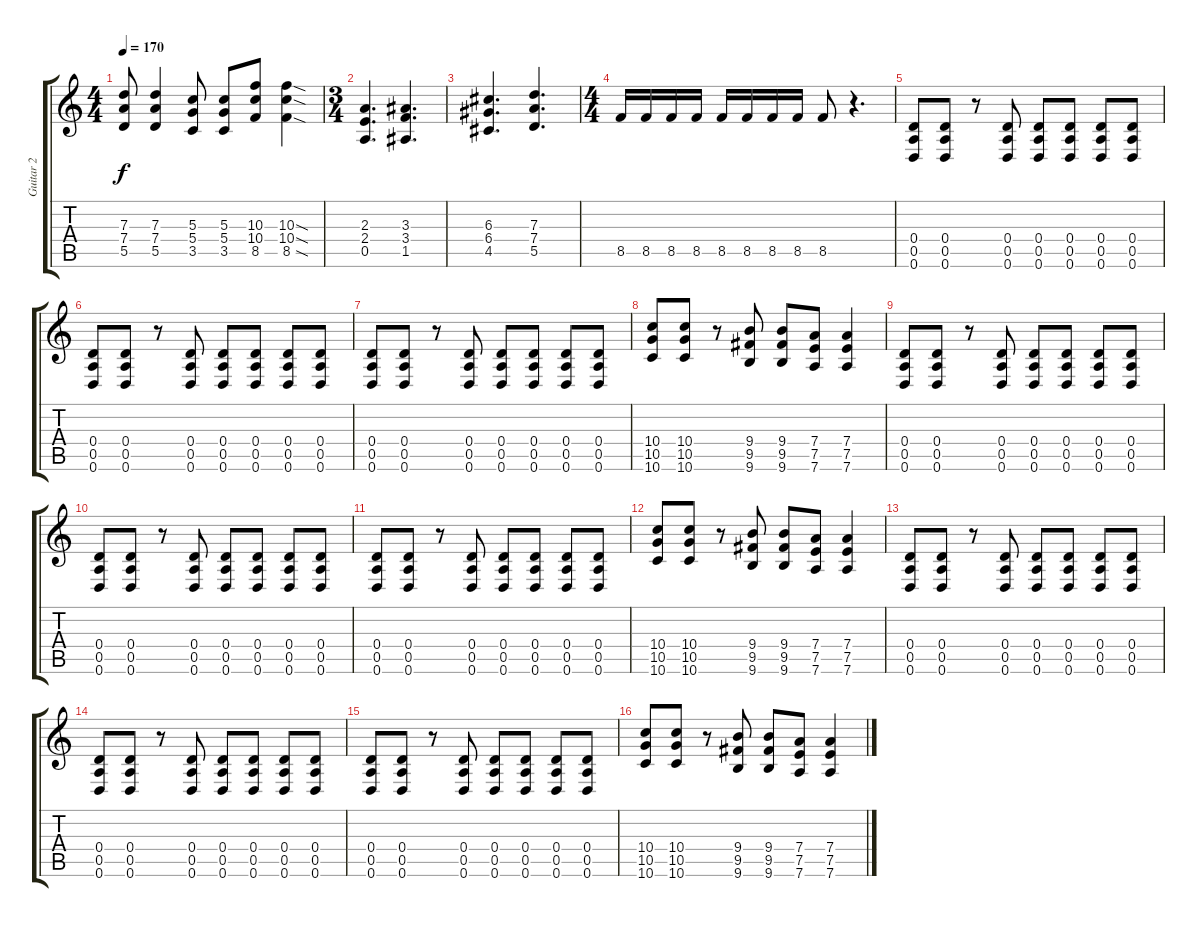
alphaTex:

\track ("Guitar 2" "Guitar 2") {instrument distortionguitar}
\staff {score tabs}
\tuning (E4 B3 G3 D3 A2 D2) {hide}
\ts (4 4)
\tempo 170
\clef g2
\ks c
(7.3 7.4 5.5).8{dy f} (7.3 7.4 5.5).4 (5.3 5.4 3.5).8 (5.3 5.4 3.5).8 (10.3 10.4 8.5).8 (10.3{sod} 10.4{sod} 8.5{sod}).4 |
\ts (3 4)
(2.3 2.4 0.5).4{d} (3.3 3.4 1.5).4{d} |
(6.3 6.4 4.5).4{d} (7.3 7.4 5.5).4{d} |
\ts (4 4)
8.5.16 8.5.16 8.5.16 8.5.16 8.5.16 8.5.16 8.5.16 8.5.16 8.5.8 r.4{d} |
(0.4 0.5 0.6).8 (0.4 0.5 0.6).8 r.8 (0.4 0.5 0.6).8 (0.4 0.5 0.6).8 (0.4 0.5 0.6).8 (0.4 0.5 0.6).8 (0.4 0.5 0.6).8 |
(0.4 0.5 0.6).8 (0.4 0.5 0.6).8 r.8 (0.4 0.5 0.6).8 (0.4 0.5 0.6).8 (0.4 0.5 0.6).8 (0.4 0.5 0.6).8 (0.4 0.5 0.6).8 |
(0.4 0.5 0.6).8 (0.4 0.5 0.6).8 r.8 (0.4 0.5 0.6).8 (0.4 0.5 0.6).8 (0.4 0.5 0.6).8 (0.4 0.5 0.6).8 (0.4 0.5 0.6).8 |
(10.4 10.5 10.6).8 (10.4 10.5 10.6).8 r.8 (9.4 9.5 9.6).8 (9.4 9.5 9.6).8 (7.4 7.5 7.6).8 (7.4 7.5 7.6).4 |
(0.4 0.5 0.6).8 (0.4 0.5 0.6).8 r.8 (0.4 0.5 0.6).8 (0.4 0.5 0.6).8 (0.4 0.5 0.6).8 (0.4 0.5 0.6).8 (0.4 0.5 0.6).8 |
(0.4 0.5 0.6).8 (0.4 0.5 0.6).8 r.8 (0.4 0.5 0.6).8 (0.4 0.5 0.6).8 (0.4 0.5 0.6).8 (0.4 0.5 0.6).8 (0.4 0.5 0.6).8 |
(0.4 0.5 0.6).8 (0.4 0.5 0.6).8 r.8 (0.4 0.5 0.6).8 (0.4 0.5 0.6).8 (0.4 0.5 0.6).8 (0.4 0.5 0.6).8 (0.4 0.5 0.6).8 |
(10.4 10.5 10.6).8 (10.4 10.5 10.6).8 r.8 (9.4 9.5 9.6).8 (9.4 9.5 9.6).8 (7.4 7.5 7.6).8 (7.4 7.5 7.6).4 |
(0.4 0.5 0.6).8 (0.4 0.5 0.6).8 r.8 (0.4 0.5 0.6).8 (0.4 0.5 0.6).8 (0.4 0.5 0.6).8 (0.4 0.5 0.6).8 (0.4 0.5 0.6).8 |
(0.4 0.5 0.6).8 (0.4 0.5 0.6).8 r.8 (0.4 0.5 0.6).8 (0.4 0.5 0.6).8 (0.4 0.5 0.6).8 (0.4 0.5 0.6).8 (0.4 0.5 0.6).8 |
(0.4 0.5 0.6).8 (0.4 0.5 0.6).8 r.8 (0.4 0.5 0.6).8 (0.4 0.5 0.6).8 (0.4 0.5 0.6).8 (0.4 0.5 0.6).8 (0.4 0.5 0.6).8 |
(10.4 10.5 10.6).8 (10.4 10.5 10.6).8 r.8 (9.4 9.5 9.6).8 (9.4 9.5 9.6).8 (7.4 7.5 7.6).8 (7.4 7.5 7.6).4
